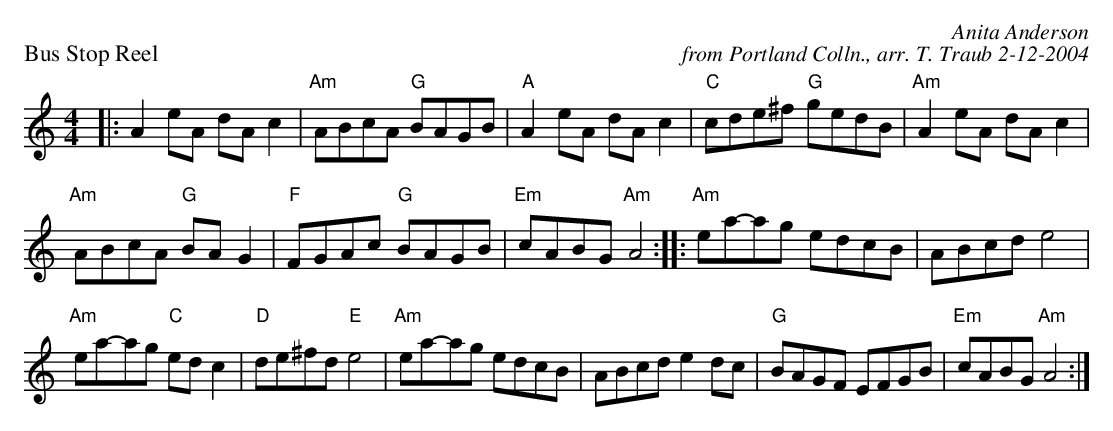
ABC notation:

X:1
P: Bus Stop Reel
C: Anita Anderson
C: from Portland Colln., arr. T. Traub 2-12-2004
K: Am
M: 4/4
L: 1/8
|: A2 eA dA c2|"Am"ABcA "G"BAGB|"A"A2 eA dA c2|"C"cde^f "G"gedB|"Am"A2 eA dA c2|
"Am"ABcA "G"BA G2|"F"FGAc "G"BAGB|"Em" cABG "Am"A4 :||: "Am"ea-ag edcB|ABcd e4|
"Am"ea-ag "C"ed c2|"D"de^fd "E"e4|"Am"ea-ag edcB|ABcd e2 dc|"G"BAGF EFGB|"Em"cABG "Am"A4 :|
